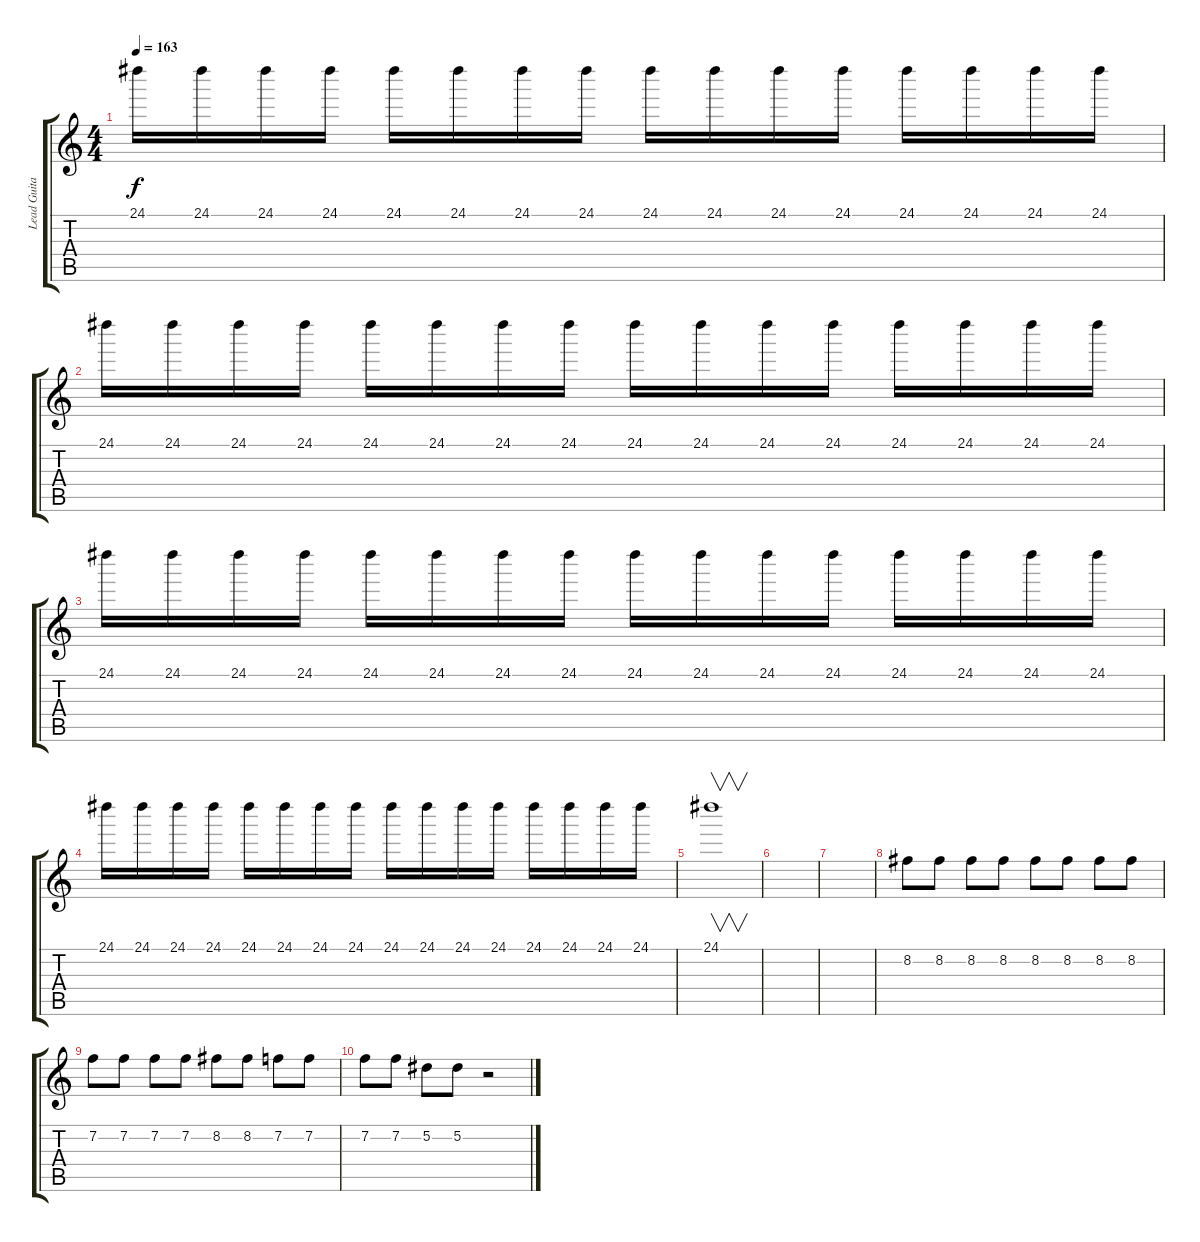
\track ("Lead Guitar" "Lead Guita") {instrument distortionguitar}
\staff {score tabs}
\tuning (Eb4 Bb3 Gb3 Db3 Ab2 Eb2) {hide}
\ts (4 4)
\tempo 163
\clef g2
\ks c
24.1.16{dy f} 24.1.16 24.1.16 24.1.16 24.1.16 24.1.16 24.1.16 24.1.16 24.1.16 24.1.16 24.1.16 24.1.16 24.1.16 24.1.16 24.1.16 24.1.16 |
24.1.16 24.1.16 24.1.16 24.1.16 24.1.16 24.1.16 24.1.16 24.1.16 24.1.16 24.1.16 24.1.16 24.1.16 24.1.16 24.1.16 24.1.16 24.1.16 |
24.1.16 24.1.16 24.1.16 24.1.16 24.1.16 24.1.16 24.1.16 24.1.16 24.1.16 24.1.16 24.1.16 24.1.16 24.1.16 24.1.16 24.1.16 24.1.16 |
24.1.16 24.1.16 24.1.16 24.1.16 24.1.16 24.1.16 24.1.16 24.1.16 24.1.16 24.1.16 24.1.16 24.1.16 24.1.16 24.1.16 24.1.16 24.1.16 |
24.1.1{v} |
|
|
8.2.8 8.2.8 8.2.8 8.2.8 8.2.8 8.2.8 8.2.8 8.2.8 |
7.2.8 7.2.8 7.2.8 7.2.8 8.2.8 8.2.8 7.2.8 7.2.8 |
7.2.8 7.2.8 5.2.8 5.2.8 r.2
